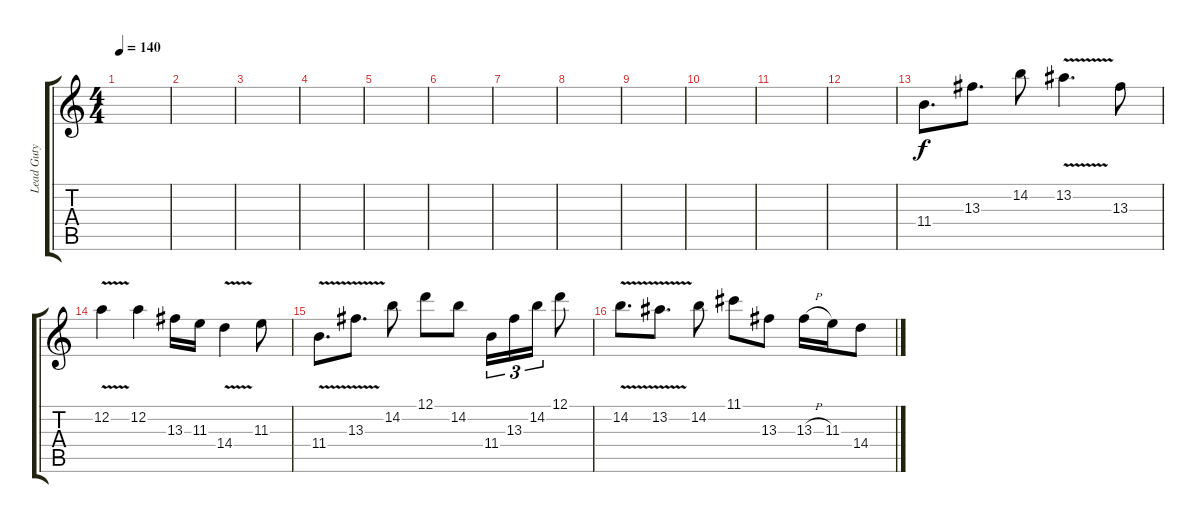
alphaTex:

\track ("Lead Guty" "Lead Guty") {instrument distortionguitar}
\staff {score tabs}
\tuning (D4 A3 F3 C3 G2 D2) {hide}
\ts (4 4)
\tempo 140
\clef g2
\ks c
|
|
|
|
|
|
|
|
|
|
|
|
11.4.8{d} 13.3.8{d} 14.2.8 13.2{v}.4{d} 13.3.8 |
12.2{v}.4 12.2.4 13.3.16 11.3.16 14.4{v}.4 11.3.8 |
11.4{v}.8{d} 13.3{v}.8{d} 14.2.8 12.1.8 14.2.8 11.4.16{tu (3 2)} 13.3.16{tu (3 2)} 14.2.16{tu (3 2)} 12.1.8 |
14.2{v}.8{d} 13.2{v}.8{d} 14.2.8 11.1.8 13.3.8 13.3{h}.16 11.3.16 14.4.8
